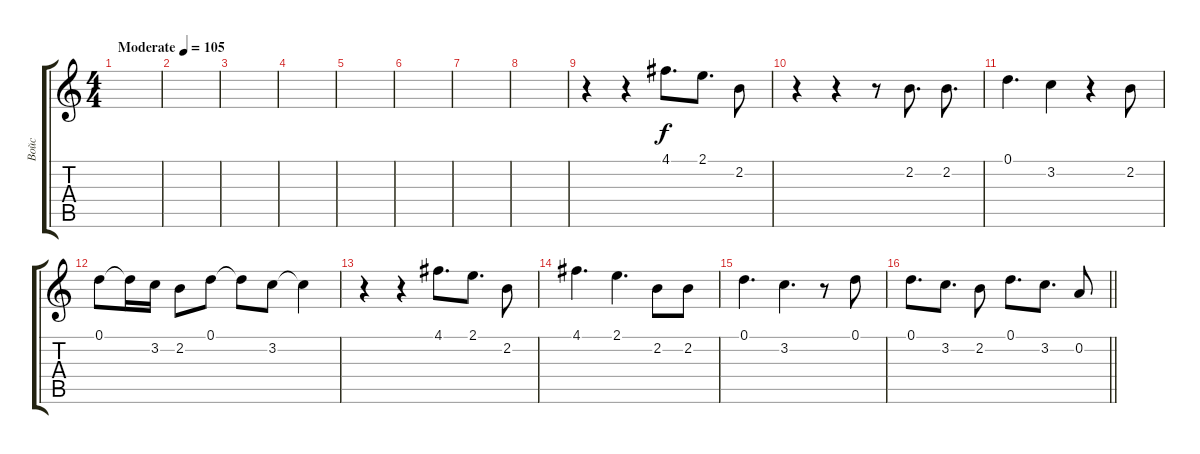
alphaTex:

\track ("Войс" "Войс") {instrument contrabass}
\staff {score tabs}
\tuning (D4 A3 F3 C3 G2 C2) {hide}
\ts (4 4)
\tempo (105 "Moderate")
\clef g2
\ks c
|
|
|
|
|
|
|
|
r.4 r.4 4.1.8{d} 2.1.8{d} 2.2.8 |
r.4 r.4 r.8 2.2.8{d} 2.2.8{d} |
0.1.4{d} 3.2.4 r.4 2.2.8 |
0.1.8 0.1{t}.16 3.2.16 2.2.8 0.1.8 0.1{t}.8 3.2.8 3.2{t}.4 |
r.4 r.4 4.1.8{d} 2.1.8{d} 2.2.8 |
4.1.4{d} 2.1.4{d} 2.2.8 2.2.8 |
0.1.4{d} 3.2.4{d} r.8 0.1.8 |
\barLineRight lightlight
0.1.8{d} 3.2.8{d} 2.2.8 0.1.8{d} 3.2.8{d} 0.2.8
